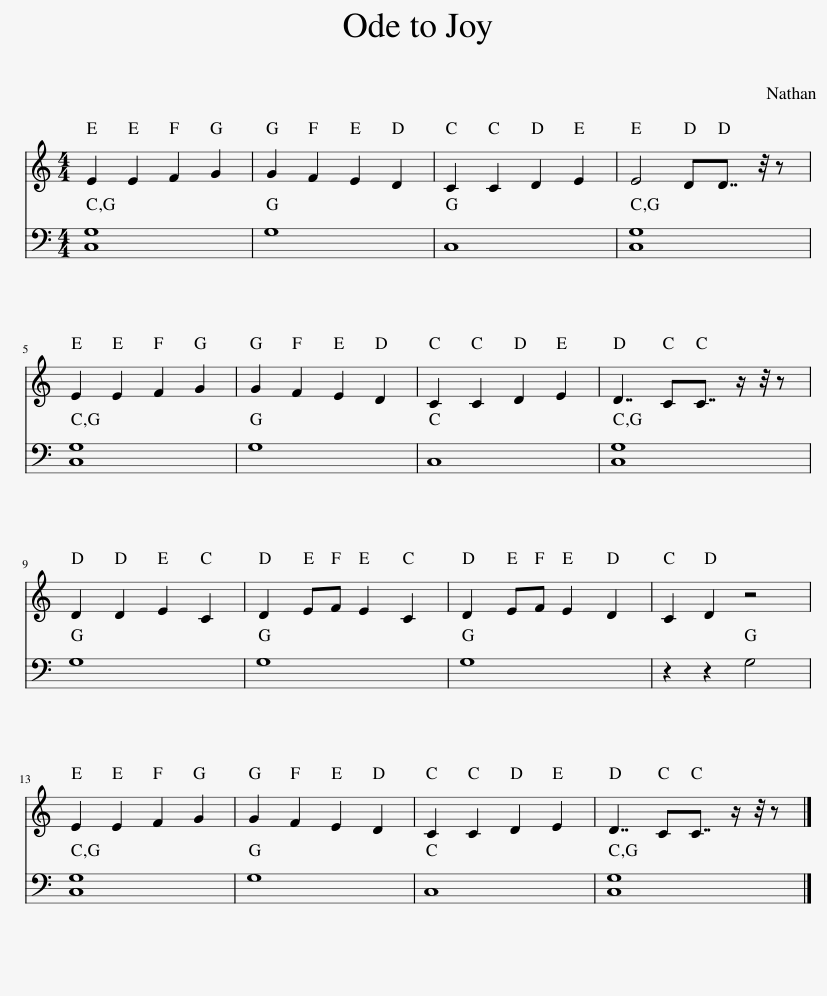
X:1
%%score { 1 | 2 }
L:1/8
M:4/4
I:linebreak $
K:C
V:1 treble
V:2 bass
V:1
 E2 E2 F2 G2 | G2 F2 E2 D2 | C2 C2 D2 E2 | E4 DD7/4 z/4 z |$ E2 E2 F2 G2 | %5
 G2 F2 E2 D2 | C2 C2 D2 E2 | D7/2 CC7/4 z/ z/4 z |$ D2 D2 E2 C2 | D2 EF E2 C2 | %10
 D2 EF E2 D2 | C2 D2 z4 |$ E2 E2 F2 G2 | G2 F2 E2 D2 | C2 C2 D2 E2 | %15
 D7/2 CC7/4 z/ z/4 z |] %16
V:2
 [C,G,]8 | G,8 | C,8 | [C,G,]8 |$ [C,G,]8 | %5
 G,8 | C,8 | [C,G,]8 |$ G,8 | G,8 | %10
 G,8 | z2 z2 G,4 |$ [C,G,]8 | G,8 | C,8 | %15
 [C,G,]8 |] %16
